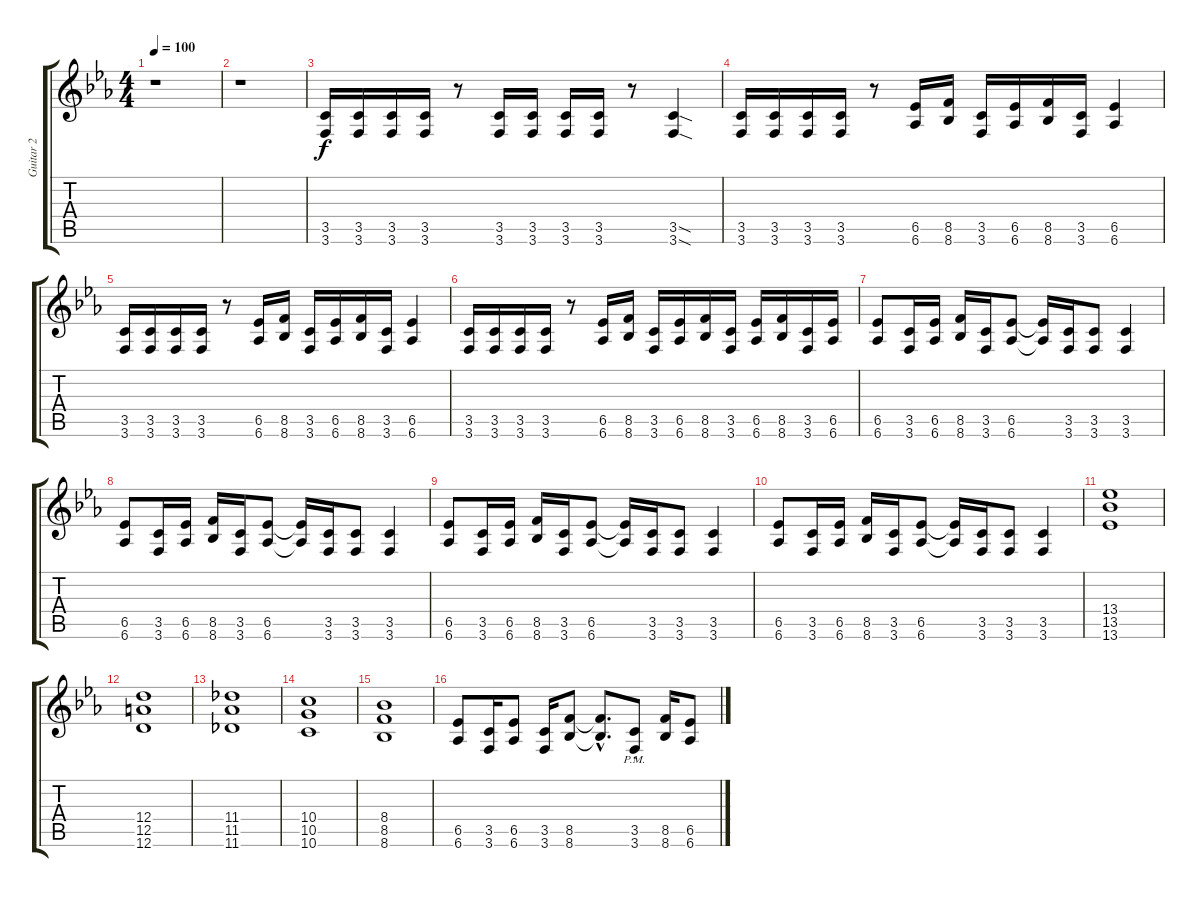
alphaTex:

\track ("Guitar 2" "Guitar 2") {instrument distortionguitar}
\staff {score tabs}
\tuning (E4 B3 G3 D3 A2 D2) {hide}
\ts (4 4)
\tempo 100
\clef g2
\ks eb
r.1{dy f} |
r.1 |
(3.5 3.6).16 (3.5 3.6).16 (3.5 3.6).16 (3.5 3.6).16 r.8 (3.5 3.6).16 (3.5 3.6).16 (3.5 3.6).16 (3.5 3.6).16 r.8 (3.5{sod} 3.6{sod}).4 |
(3.5 3.6).16 (3.5 3.6).16 (3.5 3.6).16 (3.5 3.6).16 r.8 (6.5 6.6).16 (8.5 8.6).16 (3.5 3.6).16 (6.5 6.6).16 (8.5 8.6).16 (3.5 3.6).16 (6.5 6.6).4 |
(3.5 3.6).16 (3.5 3.6).16 (3.5 3.6).16 (3.5 3.6).16 r.8 (6.5 6.6).16 (8.5 8.6).16 (3.5 3.6).16 (6.5 6.6).16 (8.5 8.6).16 (3.5 3.6).16 (6.5 6.6).4 |
(3.5 3.6).16 (3.5 3.6).16 (3.5 3.6).16 (3.5 3.6).16 r.8 (6.5 6.6).16 (8.5 8.6).16 (3.5 3.6).16 (6.5 6.6).16 (8.5 8.6).16 (3.5 3.6).16 (6.5 6.6).16 (8.5 8.6).16 (3.5 3.6).16 (6.5 6.6).16 |
(6.5 6.6).8 (3.5 3.6).16 (6.5 6.6).16 (8.5 8.6).16 (3.5 3.6).16 (6.5 6.6).8 (6.5{t} 6.6{t}).16 (3.5 3.6).16 (3.5 3.6).8 (3.5 3.6).4 |
(6.5 6.6).8 (3.5 3.6).16 (6.5 6.6).16 (8.5 8.6).16 (3.5 3.6).16 (6.5 6.6).8 (6.5{t} 6.6{t}).16 (3.5 3.6).16 (3.5 3.6).8 (3.5 3.6).4 |
(6.5 6.6).8 (3.5 3.6).16 (6.5 6.6).16 (8.5 8.6).16 (3.5 3.6).16 (6.5 6.6).8 (6.5{t} 6.6{t}).16 (3.5 3.6).16 (3.5 3.6).8 (3.5 3.6).4 |
(6.5 6.6).8 (3.5 3.6).16 (6.5 6.6).16 (8.5 8.6).16 (3.5 3.6).16 (6.5 6.6).8 (6.5{t} 6.6{t}).16 (3.5 3.6).16 (3.5 3.6).8 (3.5 3.6).4 |
(13.4 13.5 13.6).1 |
(12.4 12.5 12.6).1 |
(11.4 11.5 11.6).1 |
(10.4 10.5 10.6).1 |
(8.4 8.5 8.6).1 |
(6.5 6.6).8 (3.5 3.6).16 (6.5 6.6).8 (3.5 3.6).16 (8.5 8.6).8 (8.5{hac t} 8.6{hac t}).8{d} (3.5{pm st} 3.6{pm st}).8 (8.5 8.6).16 (6.5 6.6).8
